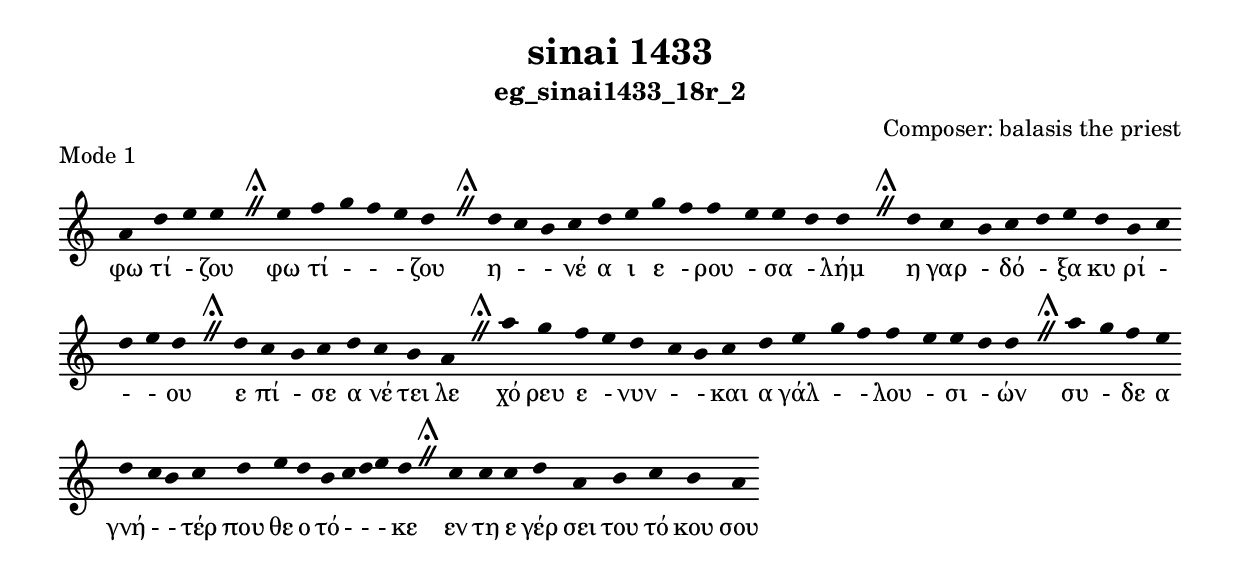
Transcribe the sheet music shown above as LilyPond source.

\include "gregorian.ly"

	\header {
 	  title = "sinai 1433"
	  subtitle = "eg_sinai1433_18r_2"
	  composer = "Composer: balasis the priest"
	  piece = "Mode 1"
	}

	chant = {
	  a'4 d''4 e''4 e''4 \divisioMaior
 e''4 f''4 g''4 f''4 e''4 d''4 \divisioMaior
 d''4 c''4 b'4 c''4 d''4 e''4 g''4 f''4 f''4 e''4 e''4 d''4 d''4 \divisioMaior
 d''4 c''4 b'4 c''4 d''4 e''4 d''4 b'4 c''4 d''4 e''4 d''4 \divisioMaior
 d''4 c''4 b'4 c''4 d''4 c''4 b'4 a'4 \divisioMaior
 a''4 g''4 f''4 e''4 d''4 c''4 b'4 c''4 d''4 e''4 g''4 f''4 f''4 e''4 e''4 d''4 d''4 \divisioMaior
 a''4 g''4 f''4 e''4 d''4 c''4 b'4 c''4 d''4 e''4 d''4 b'4 c''4 d''4 e''4 d''4 \divisioMaior
 c''4 c''4 c''4 d''4 a'4 b'4 c''4 b'4 a'4\finalis
	}

	verba = \lyricmode {φω τί - ζου 
φω τί -  -  - ζου 
η -  - νέ α ι ε - ρου - σα - λήμ 
η γαρ - δό - ξα κυ ρί -  -  - ου 
ε πί - σε α νέ τει λε 
χό ρευ ε - νυν -  - και α γάλ -  - λου - σι - ών 
συ - δε α γνή -  - τέρ που θε ο τό -  -  - κε 
εν τη ε γέρ σει του τό κου σου 
	}


	\score {
	  \new Staff <<
	  \new Voice = "melody" \chant
	  \new Lyrics = "one" \lyricsto melody \verba
	  >>
	  \layout {
	    \context {
	      \Staff
	      \remove "Time_signature_engraver"
	      \remove "Bar_engraver"
	    }
	    \context {
	      \Voice
	      \remove "Stem_engraver"
	    }
	  }
	}